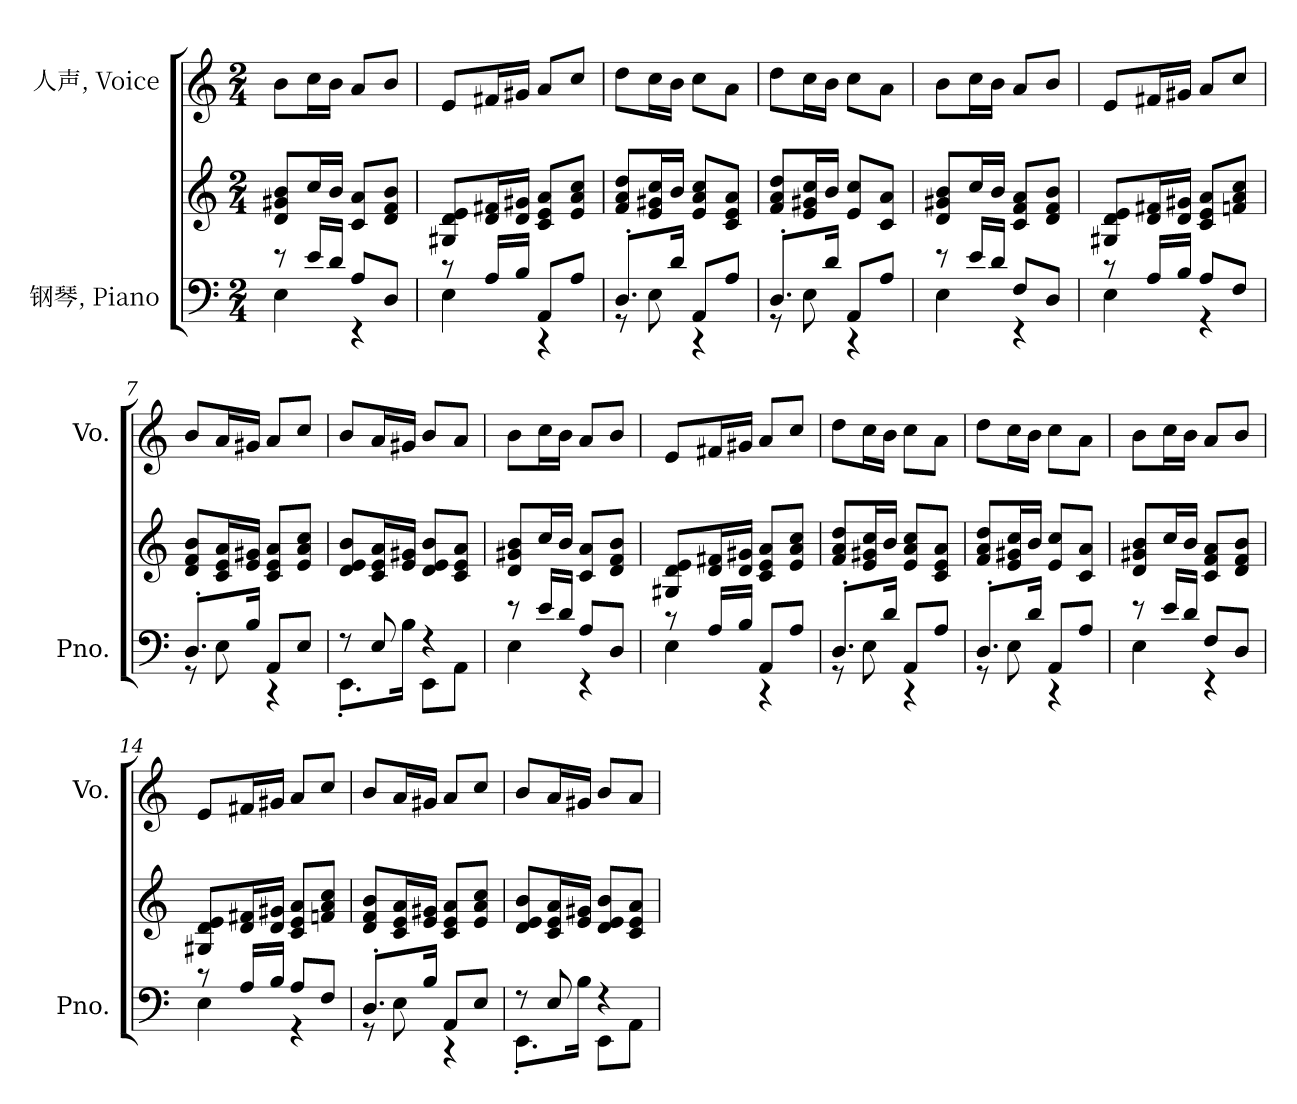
**kern	**kern	**kern
*part2	*part2	*part1
*staff3	*staff2	*staff1
*I"钢琴, Piano	*	*I"人声, Voice
*I'Pno.	*	*I'Vo.
*clefF4	*clefG2	*clefG2
*k[]	*k[]	*k[]
*M2/4	*M2/4	*M2/4
*MM50	*MM50	*MM50
=1	=1	=1
*^	*	*
8r	4E\	8d/ 8g#X/ 8b/L	8b\L
16e/LL	.	16cc/L	16cc\L
16d/JJ	.	16b/JJ	16b\JJ
8A/L	4r	8c/ 8a/L	8a/L
8D/J	.	8d/ 8f/ 8b/J	8b/J
=2	=2	=2	=2
8r	4E\	8G#X/ 8d/ 8e/L	8e/L
16A/LL	.	16d/ 16f#X/L	16f#X/L
16B/JJ	.	16d/ 16g#X/JJ	16g#X/JJ
8AA/L	4r	8c/ 8e/ 8a/L	8a/L
8A/J	.	8e/ 8a/ 8cc/J	8cc/J
=3	=3	=3	=3
8.D'/L	8r	8f/ 8a/ 8dd/L	8dd\L
.	8E\	16e/ 16g#X/ 16cc/L	16cc\L
16d/Jk	.	16b/JJ	16b\JJ
8AA/L	4r	8e/ 8a/ 8cc/L	8cc\L
8A/J	.	8c/ 8e/ 8a/J	8a\J
=4	=4	=4	=4
8.D'/L	8r	8f/ 8a/ 8dd/L	8dd\L
.	8E\	16e/ 16g#X/ 16cc/L	16cc\L
16d/Jk	.	16b/JJ	16b\JJ
8AA/L	4r	8e/ 8cc/L	8cc\L
8A/J	.	8c/ 8a/J	8a\J
=5	=5	=5	=5
8r	4E\	8d/ 8g#X/ 8b/L	8b\L
16e/LL	.	16cc/L	16cc\L
16d/JJ	.	16b/JJ	16b\JJ
8F/L	4r	8c/ 8f/ 8a/L	8a/L
8D/J	.	8d/ 8f/ 8b/J	8b/J
!!LO:LB:g=z
=6	=6	=6	=6
8r	4E\	8G#X/ 8d/ 8e/L	8e/L
16A/LL	.	16d/ 16f#X/L	16f#X/L
16B/JJ	.	16d/ 16g#X/JJ	16g#X/JJ
8A/L	4r	8c/ 8e/ 8a/L	8a/L
8F/J	.	8fn/ 8a/ 8cc/J	8cc/J
=7	=7	=7	=7
8.D'/L	8r	8d/ 8f/ 8b/L	8b/L
.	8E\	16c/ 16e/ 16a/L	16a/L
16B/Jk	.	16e/ 16g#X/JJ	16g#X/JJ
8AA/L	4r	8c/ 8e/ 8a/L	8a/L
8E/J	.	8e/ 8a/ 8cc/J	8cc/J
=8	=8	=8	=8
8r	8.EE'\L	8d/ 8e/ 8b/L	8b/L
8E/	.	16c/ 16e/ 16a/L	16a/L
.	16B\Jk	16e/ 16g#X/JJ	16g#X/JJ
4r	8EE\L	8d/ 8e/ 8b/L	8b/L
.	8AA\J	8c/ 8e/ 8a/J	8a/J
=9	=9	=9	=9
8r	4E\	8d/ 8g#X/ 8b/L	8b\L
16e/LL	.	16cc/L	16cc\L
16d/JJ	.	16b/JJ	16b\JJ
8A/L	4r	8c/ 8a/L	8a/L
8D/J	.	8d/ 8f/ 8b/J	8b/J
=10	=10	=10	=10
8r	4E\	8G#X/ 8d/ 8e/L	8e/L
16A/LL	.	16d/ 16f#X/L	16f#X/L
16B/JJ	.	16d/ 16g#X/JJ	16g#X/JJ
8AA/L	4r	8c/ 8e/ 8a/L	8a/L
8A/J	.	8e/ 8a/ 8cc/J	8cc/J
!!LO:LB:g=z
=11	=11	=11	=11
8.D'/L	8r	8f/ 8a/ 8dd/L	8dd\L
.	8E\	16e/ 16g#X/ 16cc/L	16cc\L
16d/Jk	.	16b/JJ	16b\JJ
8AA/L	4r	8e/ 8a/ 8cc/L	8cc\L
8A/J	.	8c/ 8e/ 8a/J	8a\J
=12	=12	=12	=12
8.D'/L	8r	8f/ 8a/ 8dd/L	8dd\L
.	8E\	16e/ 16g#X/ 16cc/L	16cc\L
16d/Jk	.	16b/JJ	16b\JJ
8AA/L	4r	8e/ 8cc/L	8cc\L
8A/J	.	8c/ 8a/J	8a\J
=13	=13	=13	=13
8r	4E\	8d/ 8g#X/ 8b/L	8b\L
16e/LL	.	16cc/L	16cc\L
16d/JJ	.	16b/JJ	16b\JJ
8F/L	4r	8c/ 8f/ 8a/L	8a/L
8D/J	.	8d/ 8f/ 8b/J	8b/J
=14	=14	=14	=14
8r	4E\	8G#X/ 8d/ 8e/L	8e/L
16A/LL	.	16d/ 16f#X/L	16f#X/L
16B/JJ	.	16d/ 16g#X/JJ	16g#X/JJ
8A/L	4r	8c/ 8e/ 8a/L	8a/L
8F/J	.	8fn/ 8a/ 8cc/J	8cc/J
=15	=15	=15	=15
8.D'/L	8r	8d/ 8f/ 8b/L	8b/L
.	8E\	16c/ 16e/ 16a/L	16a/L
16B/Jk	.	16e/ 16g#X/JJ	16g#X/JJ
8AA/L	4r	8c/ 8e/ 8a/L	8a/L
8E/J	.	8e/ 8a/ 8cc/J	8cc/J
!!LO:LB:g=z
=16	=16	=16	=16
8r	8.EE'\L	8d/ 8e/ 8b/L	8b/L
8E/	.	16c/ 16e/ 16a/L	16a/L
.	16B\Jk	16e/ 16g#X/JJ	16g#X/JJ
*	*	*	*MM46
4r	8EE\L	8d/ 8e/ 8b/L	8b/L
.	8AA\J	8c/ 8e/ 8a/J	8a/J
*v	*v	*	*
=	=	=
*-	*-	*-
